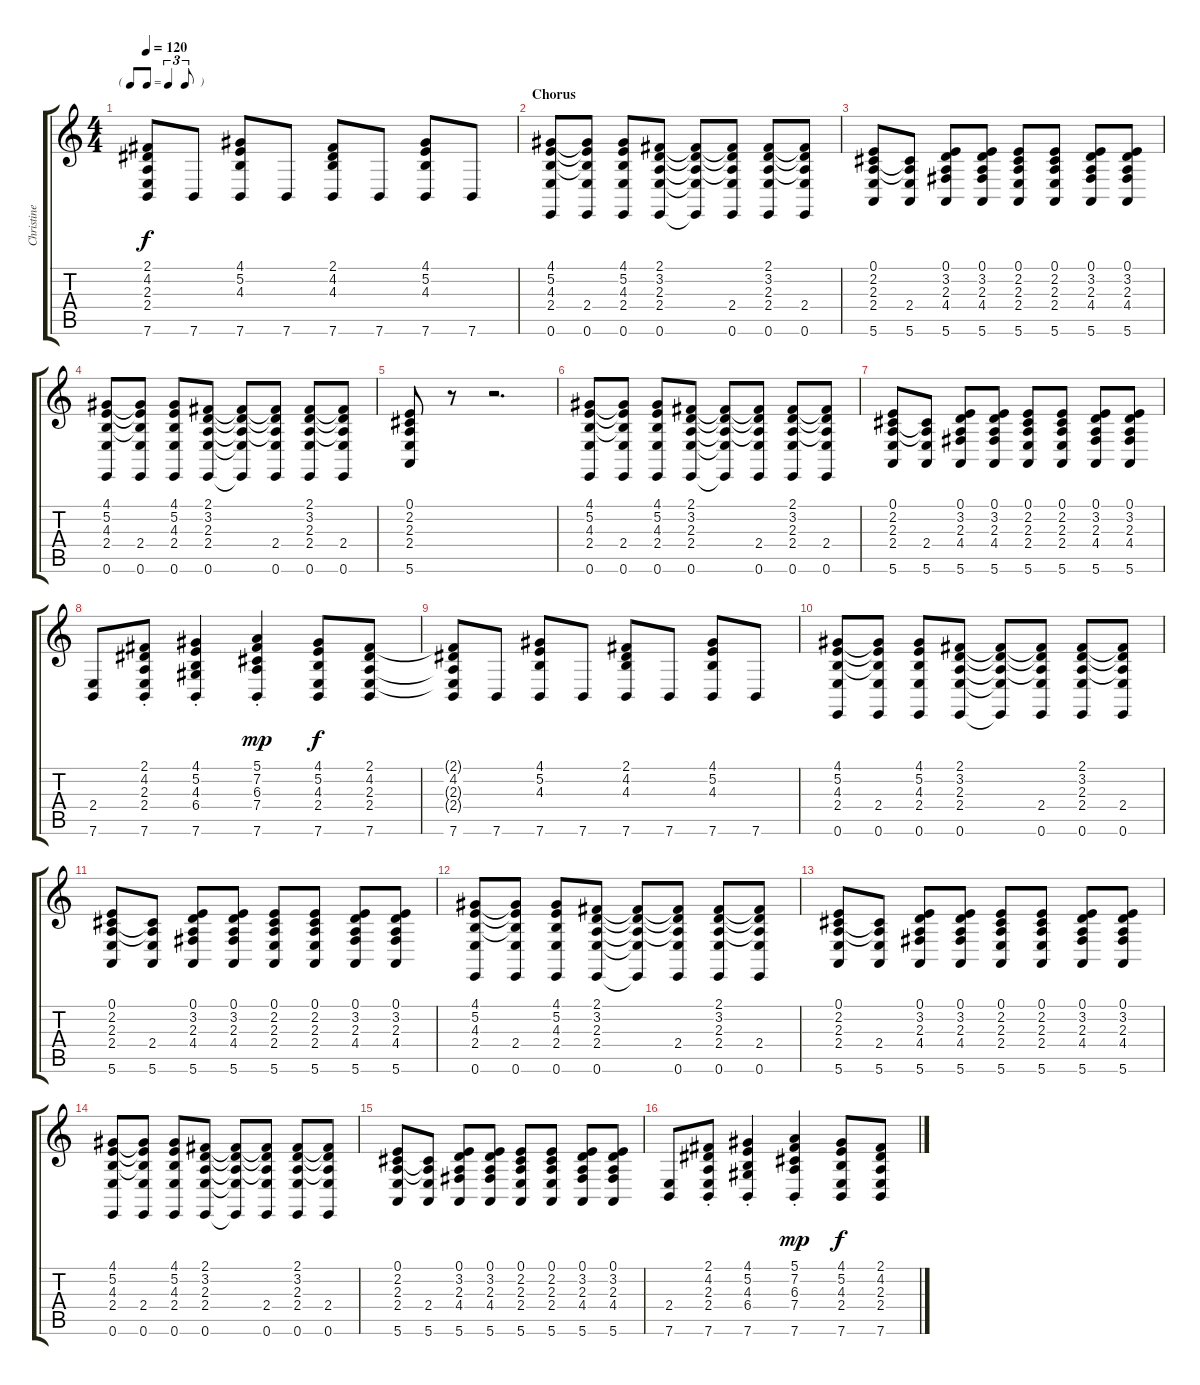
\track ("Christine McVie - Piano" "Christine ") {instrument acousticgrandpiano}
\staff {score tabs}
\tuning (E4 B3 G3 D3 A2 E2) {hide}
\ts (4 4)
\tf triplet8th
\tempo 120
\clef g2
\ks c
(2.1{t} 4.2 2.3{t} 2.4{t} 7.6).8{dy f} 7.6.8 (4.1 5.2 4.3 7.6).8 7.6.8 (2.1 4.2 4.3 7.6).8 7.6.8 (4.1 5.2 4.3 7.6).8 7.6.8 |
\section ("" "Chorus")
(4.1 5.2 4.3 2.4 0.6).8 (4.1{t} 5.2{t} 4.3{t} 2.4 0.6).8 (4.1 5.2 4.3 2.4 0.6).8 (2.1 3.2 2.3 2.4 0.6).8 (2.1{t} 3.2{t} 2.3{t} 2.4{t} 0.6{t}).8 (2.1{t} 3.2{t} 2.3{t} 2.4 0.6).8 (2.1 3.2 2.3 2.4 0.6).8 (2.1{t} 3.2{t} 2.3{t} 2.4 0.6).8 |
(0.1 2.2 2.3 2.4 5.6).8 (2.2{t} 2.3{t} 2.4 5.6).8 (0.1 3.2 2.3 4.4 5.6).8 (0.1 3.2 2.3 4.4 5.6).8 (0.1 2.2 2.3 2.4 5.6).8 (0.1 2.2 2.3 2.4 5.6).8 (0.1 3.2 2.3 4.4 5.6).8 (0.1 3.2 2.3 4.4 5.6).8 |
(4.1 5.2 4.3 2.4 0.6).8 (4.1{t} 5.2{t} 4.3{t} 2.4 0.6).8 (4.1 5.2 4.3 2.4 0.6).8 (2.1 3.2 2.3 2.4 0.6).8 (2.1{t} 3.2{t} 2.3{t} 2.4{t} 0.6{t}).8 (2.1{t} 3.2{t} 2.3{t} 2.4 0.6).8 (2.1 3.2 2.3 2.4 0.6).8 (2.1{t} 3.2{t} 2.3{t} 2.4 0.6).8 |
(0.1 2.2 2.3 2.4 5.6).8 r.8 r.2{d} |
(4.1 5.2 4.3 2.4 0.6).8 (4.1{t} 5.2{t} 4.3{t} 2.4 0.6).8 (4.1 5.2 4.3 2.4 0.6).8 (2.1 3.2 2.3 2.4 0.6).8 (2.1{t} 3.2{t} 2.3{t} 2.4{t} 0.6{t}).8 (2.1{t} 3.2{t} 2.3{t} 2.4 0.6).8 (2.1 3.2 2.3 2.4 0.6).8 (2.1{t} 3.2{t} 2.3{t} 2.4 0.6).8 |
(0.1 2.2 2.3 2.4 5.6).8 (2.2{t} 2.3{t} 2.4 5.6).8 (0.1 3.2 2.3 4.4 5.6).8 (0.1 3.2 2.3 4.4 5.6).8 (0.1 2.2 2.3 2.4 5.6).8 (0.1 2.2 2.3 2.4 5.6).8 (0.1 3.2 2.3 4.4 5.6).8 (0.1 3.2 2.3 4.4 5.6).8 |
(2.4 7.6).8 (2.1{st} 4.2{st} 2.3 2.4 7.6).8 (4.1 5.2{st} 4.3 6.4 7.6).4 (5.1{st} 7.2{st} 6.3{st} 7.4 7.6{st}).4{dy mp} (4.1 5.2 4.3 2.4 7.6).8{dy f} (2.1 4.2 2.3 2.4 7.6).8 |
(2.1{t} 4.2 2.3{t} 2.4{t} 7.6).8 7.6.8 (4.1 5.2 4.3 7.6).8 7.6.8 (2.1 4.2 4.3 7.6).8 7.6.8 (4.1 5.2 4.3 7.6).8 7.6.8 |
(4.1 5.2 4.3 2.4 0.6).8 (4.1{t} 5.2{t} 4.3{t} 2.4 0.6).8 (4.1 5.2 4.3 2.4 0.6).8 (2.1 3.2 2.3 2.4 0.6).8 (2.1{t} 3.2{t} 2.3{t} 2.4{t} 0.6{t}).8 (2.1{t} 3.2{t} 2.3{t} 2.4 0.6).8 (2.1 3.2 2.3 2.4 0.6).8 (2.1{t} 3.2{t} 2.3{t} 2.4 0.6).8 |
(0.1 2.2 2.3 2.4 5.6).8 (2.2{t} 2.3{t} 2.4 5.6).8 (0.1 3.2 2.3 4.4 5.6).8 (0.1 3.2 2.3 4.4 5.6).8 (0.1 2.2 2.3 2.4 5.6).8 (0.1 2.2 2.3 2.4 5.6).8 (0.1 3.2 2.3 4.4 5.6).8 (0.1 3.2 2.3 4.4 5.6).8 |
(4.1 5.2 4.3 2.4 0.6).8 (4.1{t} 5.2{t} 4.3{t} 2.4 0.6).8 (4.1 5.2 4.3 2.4 0.6).8 (2.1 3.2 2.3 2.4 0.6).8 (2.1{t} 3.2{t} 2.3{t} 2.4{t} 0.6{t}).8 (2.1{t} 3.2{t} 2.3{t} 2.4 0.6).8 (2.1 3.2 2.3 2.4 0.6).8 (2.1{t} 3.2{t} 2.3{t} 2.4 0.6).8 |
(0.1 2.2 2.3 2.4 5.6).8 (2.2{t} 2.3{t} 2.4 5.6).8 (0.1 3.2 2.3 4.4 5.6).8 (0.1 3.2 2.3 4.4 5.6).8 (0.1 2.2 2.3 2.4 5.6).8 (0.1 2.2 2.3 2.4 5.6).8 (0.1 3.2 2.3 4.4 5.6).8 (0.1 3.2 2.3 4.4 5.6).8 |
(4.1 5.2 4.3 2.4 0.6).8 (4.1{t} 5.2{t} 4.3{t} 2.4 0.6).8 (4.1 5.2 4.3 2.4 0.6).8 (2.1 3.2 2.3 2.4 0.6).8 (2.1{t} 3.2{t} 2.3{t} 2.4{t} 0.6{t}).8 (2.1{t} 3.2{t} 2.3{t} 2.4 0.6).8 (2.1 3.2 2.3 2.4 0.6).8 (2.1{t} 3.2{t} 2.3{t} 2.4 0.6).8 |
(0.1 2.2 2.3 2.4 5.6).8 (2.2{t} 2.3{t} 2.4 5.6).8 (0.1 3.2 2.3 4.4 5.6).8 (0.1 3.2 2.3 4.4 5.6).8 (0.1 2.2 2.3 2.4 5.6).8 (0.1 2.2 2.3 2.4 5.6).8 (0.1 3.2 2.3 4.4 5.6).8 (0.1 3.2 2.3 4.4 5.6).8 |
(2.4 7.6).8 (2.1{st} 4.2{st} 2.3 2.4 7.6).8 (4.1 5.2{st} 4.3 6.4 7.6).4 (5.1{st} 7.2{st} 6.3{st} 7.4 7.6{st}).4{dy mp} (4.1 5.2 4.3 2.4 7.6).8{dy f} (2.1 4.2 2.3 2.4 7.6).8
